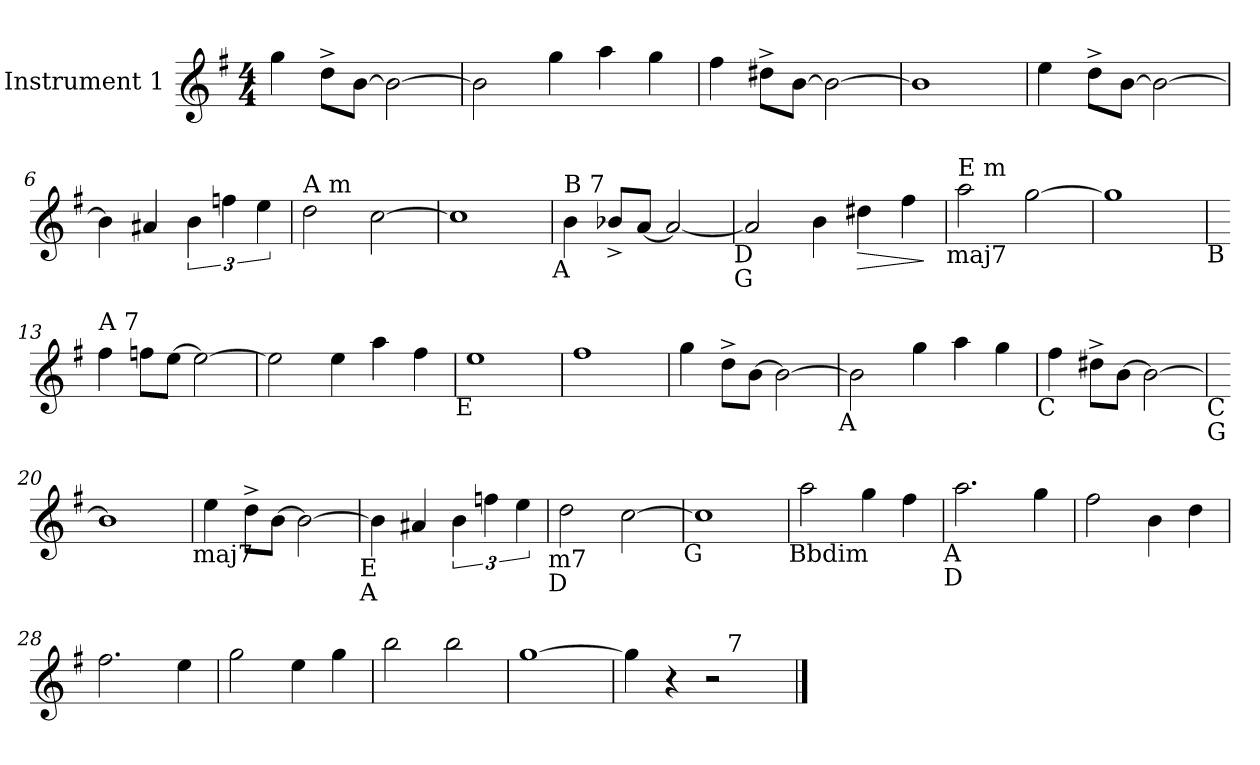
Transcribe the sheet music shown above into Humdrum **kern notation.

**kern	**dynam
*part1	*part1
*staff1	*staff1
*I"Instrument 1	*
*clefG2	*
*k[f#]	*
*G:	*
*M4/4	*
*MM120	*
=1	=1
4gg\	.
8dd^\L	.
[8b\J	.
2b\_	.
=2	=2
2b\]	.
4gg\	.
4aa<\	.
4gg\	.
=3	=3
4ff#\	.
8dd#X^\L	.
[8b\J	.
2b\_	.
=4	=4
1b]	.
=5	=5
4ee\	.
8dd^\L	.
[8b\J	.
2b\_	.
=6	=6
4b\]	.
4a#X/	.
6b\	.
6ffn\	.
6ee\	.
!!LO:LB:g=z
=7	=7
!LO:TX:a:t=A m	!
2dd\	.
[2cc\	.
=8	=8
1cc]	.
!LO:TX:b:t=A	!
=9	=9
!LO:TX:a:t=B 7	!
4b\	.
8b-X^/L	.
[8a/J	.
2a/_	.
!LO:TX:b:t=D	!
!LO:TX:b:t=G	!
=10	=10
2a/]	.
4b\	.
!	!LO:HP:b
4dd#X<\	>
4ff#\	.
.	]
!LO:TX:b:t=maj7	!
=11	=11
!LO:TX:a:t=E m	!
2aa\	.
[2gg\	.
=12	=12
1gg]	.
!LO:TX:b:t=B	!
=13	=13
!LO:TX:a:t=A 7	!
4ff#\	.
8ffn\L	.
[8ee\J	.
2ee\_	.
!!LO:LB:g=z
=14	=14
2ee\]	.
4ee\	.
4aa<\	.
4ff#\	.
!LO:TX:b:t=E	!
=15	=15
1ee	.
=16	=16
1ff#	.
=17	=17
4gg\	.
8dd^\L	.
[8b\J	.
2b\_	.
!LO:TX:b:t=A	!
=18	=18
2b\]	.
4gg\	.
4aa<\	.
4gg\	.
!LO:TX:b:t=C	!
=19	=19
4ff#\	.
8dd#X^\L	.
[8b\J	.
2b\_	.
!LO:TX:b:t=C	!
!LO:TX:b:t=G	!
=20	=20
1b]	.
!LO:TX:b:t=maj7	!
!!LO:LB:g=z
=21	=21
4ee\	.
8dd^\L	.
[8b\J	.
2b\_	.
!LO:TX:b:t=E	!
!LO:TX:b:t=A	!
=22	=22
4b\]	.
4a#X/	.
6b\	.
6ffn<\	.
6ee\	.
!LO:TX:b:t=m7	!
!LO:TX:b:t=D	!
=23	=23
2dd\	.
[2cc\	.
!LO:TX:b:t=G	!
=24	=24
1cc]	.
!LO:TX:b:t=Bbdim	!
=25	=25
2aa\	.
4gg\	.
4ff#\	.
!LO:TX:b:t=A	!
!LO:TX:b:t=D	!
=26	=26
2.aa\	.
4gg\	.
=27	=27
2ff#\	.
4b\	.
4dd\	.
!!LO:LB:g=z
=28	=28
2.ff#\	.
4ee\	.
=29	=29
2gg\	.
4ee\	.
4gg\	.
=30	=30
2bb\	.
2bb\	.
=31	=31
[1gg	.
=32	=32
*^	*
4gg\]	3..ryy	.
4r	.	.
2r	.	.
!	!LO:TX:a:t=7	!
.	3ryy	.
.	12ryy	.
*v	*v	*
==	==
*-	*-
